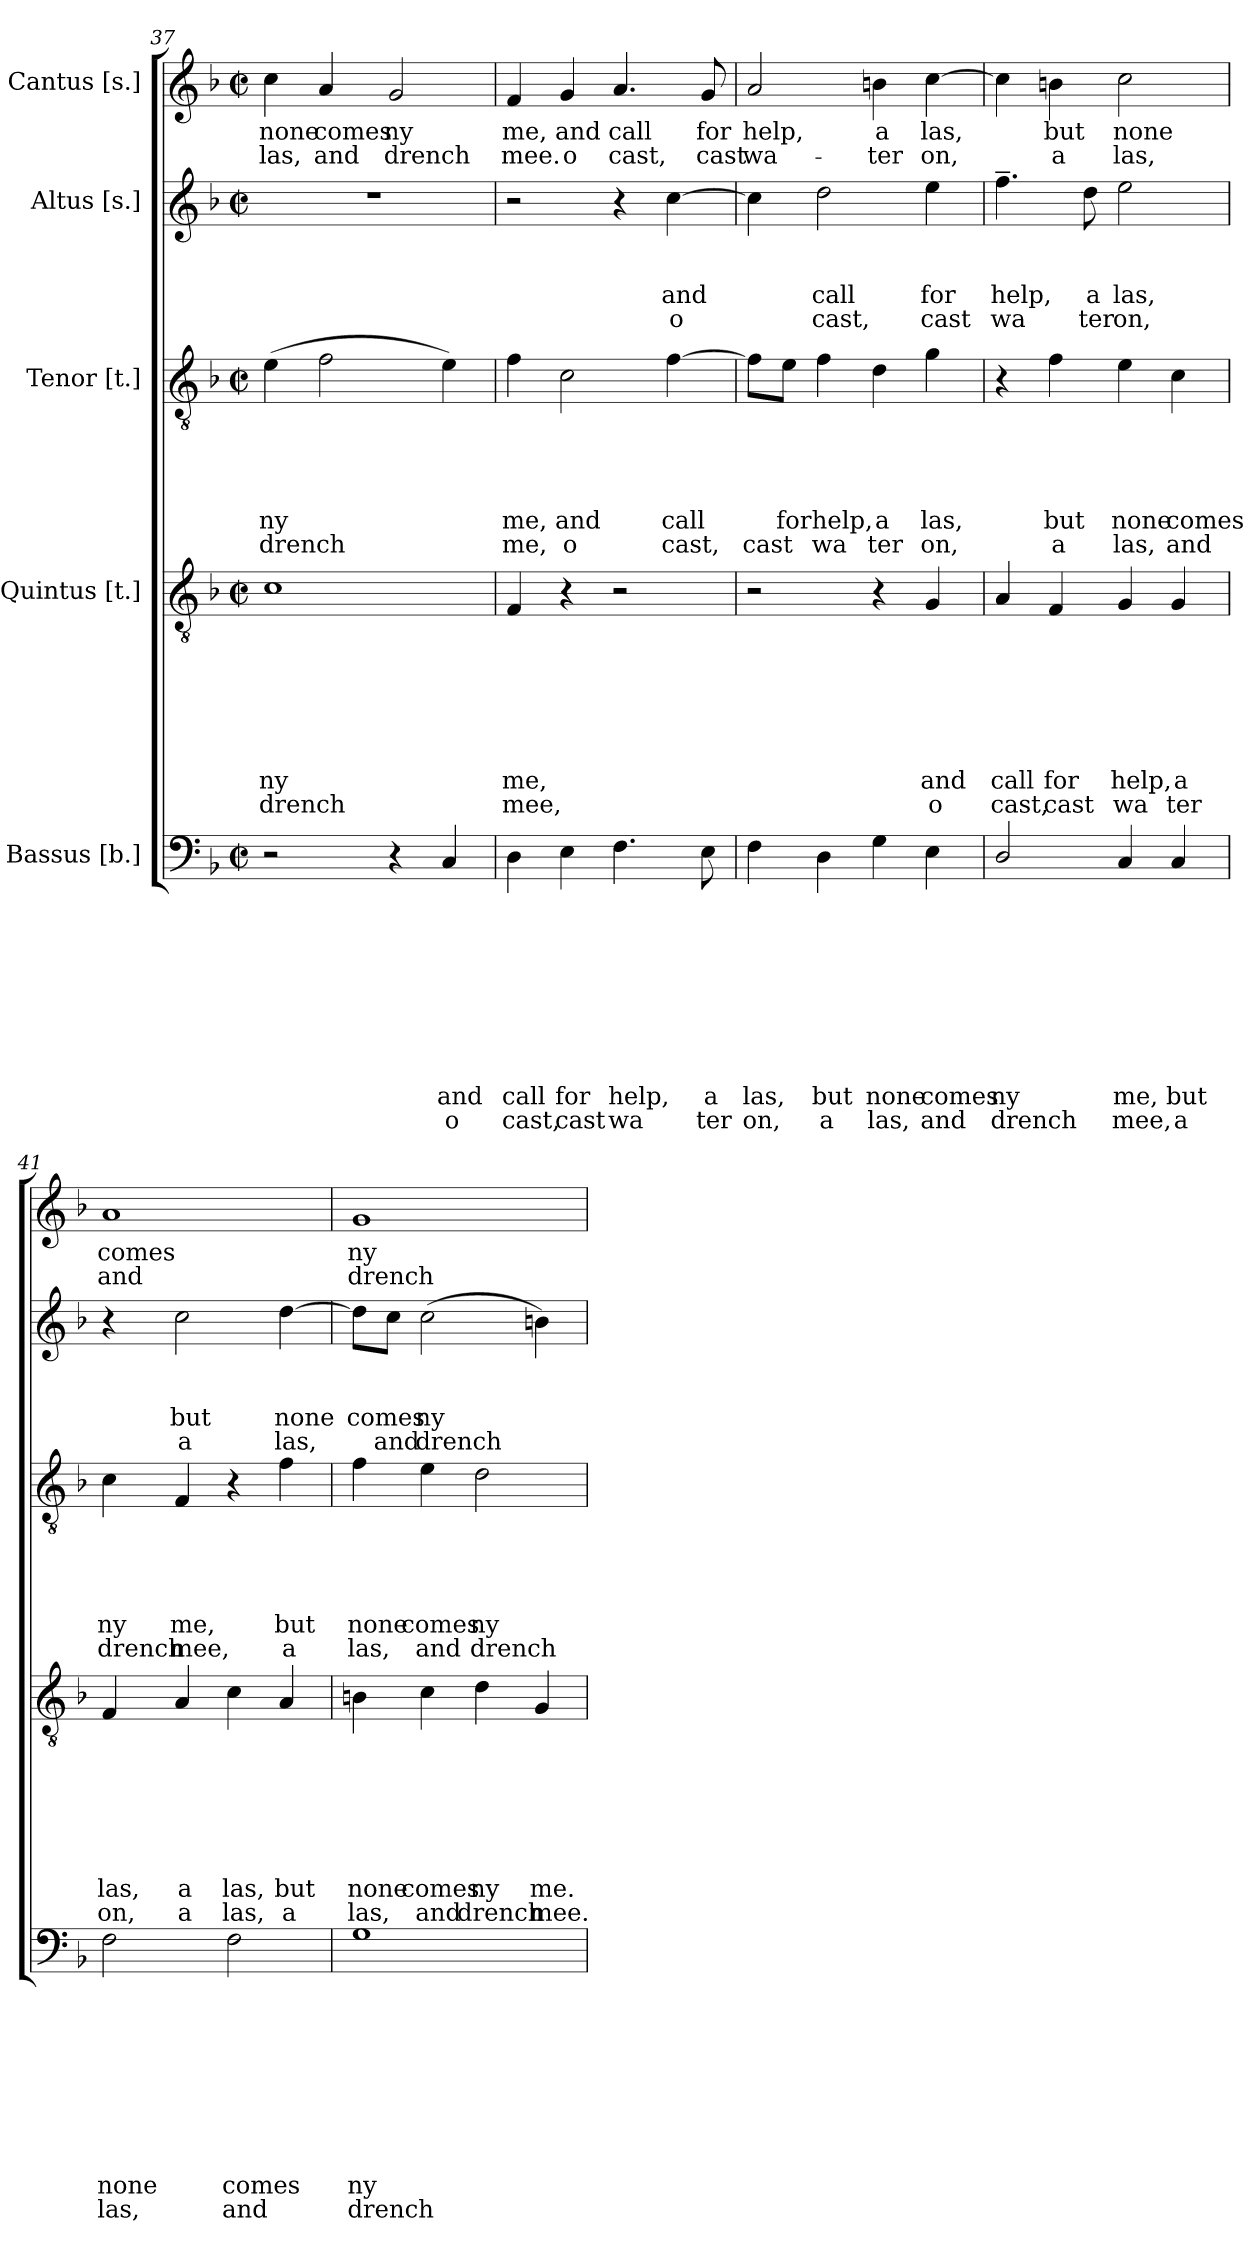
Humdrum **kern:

**kern	**text	**text	**text	**text	**text	**text	**text	**text	**text	**text	**kern	**text	**text	**text	**text	**text	**text	**text	**text	**kern	**text	**text	**text	**text	**text	**text	**kern	**text	**text	**text	**text	**kern	**text	**text
*part5	*part5	*part5	*part5	*part5	*part5	*part5	*part5	*part5	*part5	*part5	*part4	*part4	*part4	*part4	*part4	*part4	*part4	*part4	*part4	*part3	*part3	*part3	*part3	*part3	*part3	*part3	*part2	*part2	*part2	*part2	*part2	*part1	*part1	*part1
*staff5	*staff5	*staff5	*staff5	*staff5	*staff5	*staff5	*staff5	*staff5	*staff5	*staff5	*staff4	*staff4	*staff4	*staff4	*staff4	*staff4	*staff4	*staff4	*staff4	*staff3	*staff3	*staff3	*staff3	*staff3	*staff3	*staff3	*staff2	*staff2	*staff2	*staff2	*staff2	*staff1	*staff1	*staff1
*I"Bassus [b.]	*	*	*	*	*	*	*	*	*	*	*I"Quintus [t.]	*	*	*	*	*	*	*	*	*I"Tenor [t.]	*	*	*	*	*	*	*I"Altus [s.]	*	*	*	*	*I"Cantus [s.]	*	*
*clefF4	*	*	*	*	*	*	*	*	*	*	*clefGv2	*	*	*	*	*	*	*	*	*clefGv2	*	*	*	*	*	*	*clefG2	*	*	*	*	*clefG2	*	*
*k[b-]	*	*	*	*	*	*	*	*	*	*	*k[b-]	*	*	*	*	*	*	*	*	*k[b-]	*	*	*	*	*	*	*k[b-]	*	*	*	*	*k[b-]	*	*
*F:	*	*	*	*	*	*	*	*	*	*	*F:	*	*	*	*	*	*	*	*	*F:	*	*	*	*	*	*	*F:	*	*	*	*	*F:	*	*
*M2/2	*	*	*	*	*	*	*	*	*	*	*M2/2	*	*	*	*	*	*	*	*	*M2/2	*	*	*	*	*	*	*M2/2	*	*	*	*	*M2/2	*	*
*met(c|)	*	*	*	*	*	*	*	*	*	*	*met(c|)	*	*	*	*	*	*	*	*	*met(c|)	*	*	*	*	*	*	*met(c|)	*	*	*	*	*met(c|)	*	*
=37	=37	=37	=37	=37	=37	=37	=37	=37	=37	=37	=37	=37	=37	=37	=37	=37	=37	=37	=37	=37	=37	=37	=37	=37	=37	=37	=37	=37	=37	=37	=37	=37	=37	=37
!	!	!	!	!	!	!	!	!	!	!	!	!	!	!	!	!	!	!LO:LY:b	!LO:LY:b	!	!	!	!	!	!LO:LY:b	!LO:LY:b	!	!	!	!	!	!	!LO:LY:b	!LO:LY:b
2r	.	.	.	.	.	.	.	.	.	.	1c	.	.	.	.	.	.	ny	drench	(>4e\	.	.	.	.	ny	drench	1r	.	.	.	.	4cc\	none	-las,
!	!	!	!	!	!	!	!	!	!	!	!	!	!	!	!	!	!	!	!	!	!	!	!	!	!	!	!	!	!	!	!	!	!LO:LY:b	!LO:LY:b
.	.	.	.	.	.	.	.	.	.	.	.	.	.	.	.	.	.	.	.	2f\	.	.	.	.	.	.	.	.	.	.	.	4a/	comes	and
!	!	!	!	!	!	!	!	!	!	!	!	!	!	!	!	!	!	!	!	!	!	!	!	!	!	!	!	!	!	!	!	!	!LO:LY:b	!LO:LY:b
4r	.	.	.	.	.	.	.	.	.	.	.	.	.	.	.	.	.	.	.	.	.	.	.	.	.	.	.	.	.	.	.	2g/	ny	drench
!	!	!	!	!	!	!	!	!	!LO:LY:b	!LO:LY:b	!	!	!	!	!	!	!	!	!	!	!	!	!	!	!	!	!	!	!	!	!	!	!	!
4C/	.	.	.	.	.	.	.	.	and	o	.	.	.	.	.	.	.	.	.	4e\)	.	.	.	.	.	.	.	.	.	.	.	.	.	.
=38	=38	=38	=38	=38	=38	=38	=38	=38	=38	=38	=38	=38	=38	=38	=38	=38	=38	=38	=38	=38	=38	=38	=38	=38	=38	=38	=38	=38	=38	=38	=38	=38	=38	=38
!	!	!	!	!	!	!	!	!	!LO:LY:b	!LO:LY:b	!	!	!	!	!	!	!	!LO:LY:b	!LO:LY:b	!	!	!	!	!	!LO:LY:b	!LO:LY:b	!	!	!	!	!	!	!LO:LY:b	!LO:LY:b
4D\	.	.	.	.	.	.	.	.	call	cast,	4F/	.	.	.	.	.	.	me,	mee,	4f\	.	.	.	.	me,	me,	2r	.	.	.	.	4f/	me,	mee.
!	!	!	!	!	!	!	!	!	!LO:LY:b	!LO:LY:b	!	!	!	!	!	!	!	!	!	!	!	!	!	!	!LO:LY:b	!LO:LY:b	!	!	!	!	!	!	!LO:LY:b	!LO:LY:b
4E\	.	.	.	.	.	.	.	.	for	cast	4r	.	.	.	.	.	.	.	.	2c\	.	.	.	.	and	o	.	.	.	.	.	4g/	and	o
!	!	!	!	!	!	!	!	!	!LO:LY:b	!LO:LY:b	!	!	!	!	!	!	!	!	!	!	!	!	!	!	!	!	!	!	!	!	!	!	!LO:LY:b	!LO:LY:b
4.F\	.	.	.	.	.	.	.	.	help,	wa	2r	.	.	.	.	.	.	.	.	.	.	.	.	.	.	.	4r	.	.	.	.	4.a/	call	cast,
!	!	!	!	!	!	!	!	!	!	!	!	!	!	!	!	!	!	!	!	!	!	!	!	!	!LO:LY:b	!LO:LY:b	!	!	!	!LO:LY:b	!LO:LY:b	!	!	!
.	.	.	.	.	.	.	.	.	.	.	.	.	.	.	.	.	.	.	.	[>4f\	.	.	.	.	call	cast,	[>4cc\	.	.	and	o	.	.	.
!	!	!	!	!	!	!	!	!	!LO:LY:b	!LO:LY:b	!	!	!	!	!	!	!	!	!	!	!	!	!	!	!	!	!	!	!	!	!	!	!LO:LY:b	!LO:LY:b
8E\	.	.	.	.	.	.	.	.	a	ter	.	.	.	.	.	.	.	.	.	.	.	.	.	.	.	.	.	.	.	.	.	8g/	for	cast
=39	=39	=39	=39	=39	=39	=39	=39	=39	=39	=39	=39	=39	=39	=39	=39	=39	=39	=39	=39	=39	=39	=39	=39	=39	=39	=39	=39	=39	=39	=39	=39	=39	=39	=39
!	!	!	!	!	!	!	!	!	!LO:LY:b	!LO:LY:b	!	!	!	!	!	!	!	!	!	!	!	!	!	!	!	!LO:LY:b	!	!	!	!	!	!	!LO:LY:b	!LO:LY:b
4F\	.	.	.	.	.	.	.	.	las,	on,	2r	.	.	.	.	.	.	.	.	8f\L]	.	.	.	.	.	cast	4cc\]	.	.	.	.	2a/	help,	wa-
!	!	!	!	!	!	!	!	!	!	!	!	!	!	!	!	!	!	!	!	!	!	!	!	!	!LO:LY:b	!	!	!	!	!	!	!	!	!
.	.	.	.	.	.	.	.	.	.	.	.	.	.	.	.	.	.	.	.	8e\J	.	.	.	.	for	.	.	.	.	.	.	.	.	.
!	!	!	!	!	!	!	!	!	!LO:LY:b	!LO:LY:b	!	!	!	!	!	!	!	!	!	!	!	!	!	!	!LO:LY:b	!LO:LY:b	!	!	!	!LO:LY:b	!LO:LY:b	!	!	!
4D\	.	.	.	.	.	.	.	.	but	a	.	.	.	.	.	.	.	.	.	4f\	.	.	.	.	help,	wa	2dd\	.	.	call	cast,	.	.	.
!	!	!	!	!	!	!	!	!	!LO:LY:b	!LO:LY:b	!	!	!	!	!	!	!	!	!	!	!	!	!	!	!LO:LY:b	!LO:LY:b	!	!	!	!	!	!	!LO:LY:b	!LO:LY:b
4G\	.	.	.	.	.	.	.	.	none	las,	4r	.	.	.	.	.	.	.	.	4d\	.	.	.	.	a	ter	.	.	.	.	.	4bn\	a	-ter
!	!	!	!	!	!	!	!	!	!LO:LY:b	!LO:LY:b	!	!	!	!	!	!	!	!LO:LY:b	!LO:LY:b	!	!	!	!	!	!LO:LY:b	!LO:LY:b	!	!	!	!LO:LY:b	!LO:LY:b	!	!LO:LY:b	!LO:LY:b
4E\	.	.	.	.	.	.	.	.	comes	and	4G/	.	.	.	.	.	.	and	o	4g\	.	.	.	.	las,	on,	4ee\	.	.	for	cast	[>4cc\	las,	on,
!!LO:PB:g=z
=40	=40	=40	=40	=40	=40	=40	=40	=40	=40	=40	=40	=40	=40	=40	=40	=40	=40	=40	=40	=40	=40	=40	=40	=40	=40	=40	=40	=40	=40	=40	=40	=40	=40	=40
!	!	!	!	!	!	!	!	!	!LO:LY:b	!LO:LY:b	!	!	!	!	!	!	!	!LO:LY:b	!LO:LY:b	!	!	!	!	!	!	!	!	!	!	!LO:LY:b	!LO:LY:b	!	!	!
2D/	.	.	.	.	.	.	.	.	ny	drench	4A/	.	.	.	.	.	.	call	cast,	4r	.	.	.	.	.	.	4.ff~>\	.	.	help,	wa	4cc\]	.	.
!	!	!	!	!	!	!	!	!	!	!	!	!	!	!	!	!	!	!LO:LY:b	!LO:LY:b	!	!	!	!	!	!LO:LY:b	!LO:LY:b	!	!	!	!	!	!	!LO:LY:b	!LO:LY:b
.	.	.	.	.	.	.	.	.	.	.	4F/	.	.	.	.	.	.	for	cast	4f\	.	.	.	.	but	a	.	.	.	.	.	4bn\	but	a
!	!	!	!	!	!	!	!	!	!	!	!	!	!	!	!	!	!	!	!	!	!	!	!	!	!	!	!	!	!	!LO:LY:b	!LO:LY:b	!	!	!
.	.	.	.	.	.	.	.	.	.	.	.	.	.	.	.	.	.	.	.	.	.	.	.	.	.	.	8dd\	.	.	a	ter	.	.	.
!	!	!	!	!	!	!	!	!	!LO:LY:b	!LO:LY:b	!	!	!	!	!	!	!	!LO:LY:b	!LO:LY:b	!	!	!	!	!	!LO:LY:b	!LO:LY:b	!	!	!	!LO:LY:b	!LO:LY:b	!	!LO:LY:b	!LO:LY:b
4C/	.	.	.	.	.	.	.	.	me,	mee,	4G/	.	.	.	.	.	.	help,	wa	4e\	.	.	.	.	none	las,	2ee\	.	.	las,	on,	2cc\	none	las,
!	!	!	!	!	!	!	!	!	!LO:LY:b	!LO:LY:b	!	!	!	!	!	!	!	!LO:LY:b	!LO:LY:b	!	!	!	!	!	!LO:LY:b	!LO:LY:b	!	!	!	!	!	!	!	!
4C/	.	.	.	.	.	.	.	.	but	a	4G/	.	.	.	.	.	.	a	ter	4c\	.	.	.	.	comes	and	.	.	.	.	.	.	.	.
=41	=41	=41	=41	=41	=41	=41	=41	=41	=41	=41	=41	=41	=41	=41	=41	=41	=41	=41	=41	=41	=41	=41	=41	=41	=41	=41	=41	=41	=41	=41	=41	=41	=41	=41
!	!	!	!	!	!	!	!	!	!LO:LY:b	!LO:LY:b	!	!	!	!	!	!	!	!LO:LY:b	!LO:LY:b	!	!	!	!	!	!LO:LY:b	!LO:LY:b	!	!	!	!	!	!	!LO:LY:b	!LO:LY:b
2F\	.	.	.	.	.	.	.	.	none	las,	4F/	.	.	.	.	.	.	las,	on,	4c\	.	.	.	.	ny	drench	4r	.	.	.	.	1a	comes	and
!	!	!	!	!	!	!	!	!	!	!	!	!	!	!	!	!	!	!LO:LY:b	!LO:LY:b	!	!	!	!	!	!LO:LY:b	!LO:LY:b	!	!	!	!LO:LY:b	!LO:LY:b	!	!	!
.	.	.	.	.	.	.	.	.	.	.	4A/	.	.	.	.	.	.	a	a	4F/	.	.	.	.	me,	mee,	2cc\	.	.	but	a	.	.	.
!	!	!	!	!	!	!	!	!	!LO:LY:b	!LO:LY:b	!	!	!	!	!	!	!	!LO:LY:b	!LO:LY:b	!	!	!	!	!	!	!	!	!	!	!	!	!	!	!
2F\	.	.	.	.	.	.	.	.	comes	and	4c\	.	.	.	.	.	.	las,	las,	4r	.	.	.	.	.	.	.	.	.	.	.	.	.	.
!	!	!	!	!	!	!	!	!	!	!	!	!	!	!	!	!	!	!LO:LY:b	!LO:LY:b	!	!	!	!	!	!LO:LY:b	!LO:LY:b	!	!	!	!LO:LY:b	!LO:LY:b	!	!	!
.	.	.	.	.	.	.	.	.	.	.	4A/	.	.	.	.	.	.	but	a	4f\	.	.	.	.	but	a	[>4dd\	.	.	none	las,	.	.	.
=42	=42	=42	=42	=42	=42	=42	=42	=42	=42	=42	=42	=42	=42	=42	=42	=42	=42	=42	=42	=42	=42	=42	=42	=42	=42	=42	=42	=42	=42	=42	=42	=42	=42	=42
!	!	!	!	!	!	!	!	!	!LO:LY:b	!LO:LY:b	!	!	!	!	!	!	!	!LO:LY:b	!LO:LY:b	!	!	!	!	!	!LO:LY:b	!LO:LY:b	!	!	!	!LO:LY:b	!	!	!LO:LY:b	!LO:LY:b
1G	.	.	.	.	.	.	.	.	ny	drench	4Bn\	.	.	.	.	.	.	none	las,	4f\	.	.	.	.	none	las,	8dd\L]	.	.	comes	.	1g	ny	drench
!	!	!	!	!	!	!	!	!	!	!	!	!	!	!	!	!	!	!	!	!	!	!	!	!	!	!	!	!	!	!	!LO:LY:b	!	!	!
.	.	.	.	.	.	.	.	.	.	.	.	.	.	.	.	.	.	.	.	.	.	.	.	.	.	.	8cc\J	.	.	.	and	.	.	.
!	!	!	!	!	!	!	!	!	!	!	!	!	!	!	!	!	!	!LO:LY:b	!LO:LY:b	!	!	!	!	!	!LO:LY:b	!LO:LY:b	!	!	!	!LO:LY:b	!LO:LY:b	!	!	!
.	.	.	.	.	.	.	.	.	.	.	4c\	.	.	.	.	.	.	comes	and	4e\	.	.	.	.	comes	and	(>2cc\	.	.	ny	drench	.	.	.
!	!	!	!	!	!	!	!	!	!	!	!	!	!	!	!	!	!	!LO:LY:b	!LO:LY:b	!	!	!	!	!	!LO:LY:b	!LO:LY:b	!	!	!	!	!	!	!	!
.	.	.	.	.	.	.	.	.	.	.	4d\	.	.	.	.	.	.	ny	drench	2d\	.	.	.	.	ny	drench	.	.	.	.	.	.	.	.
!	!	!	!	!	!	!	!	!	!	!	!	!	!	!	!	!	!	!LO:LY:b	!LO:LY:b	!	!	!	!	!	!	!	!	!	!	!	!	!	!	!
.	.	.	.	.	.	.	.	.	.	.	4G/	.	.	.	.	.	.	me.	mee.	.	.	.	.	.	.	.	4bn\)	.	.	.	.	.	.	.
=	=	=	=	=	=	=	=	=	=	=	=	=	=	=	=	=	=	=	=	=	=	=	=	=	=	=	=	=	=	=	=	=	=	=
*-	*-	*-	*-	*-	*-	*-	*-	*-	*-	*-	*-	*-	*-	*-	*-	*-	*-	*-	*-	*-	*-	*-	*-	*-	*-	*-	*-	*-	*-	*-	*-	*-	*-	*-
